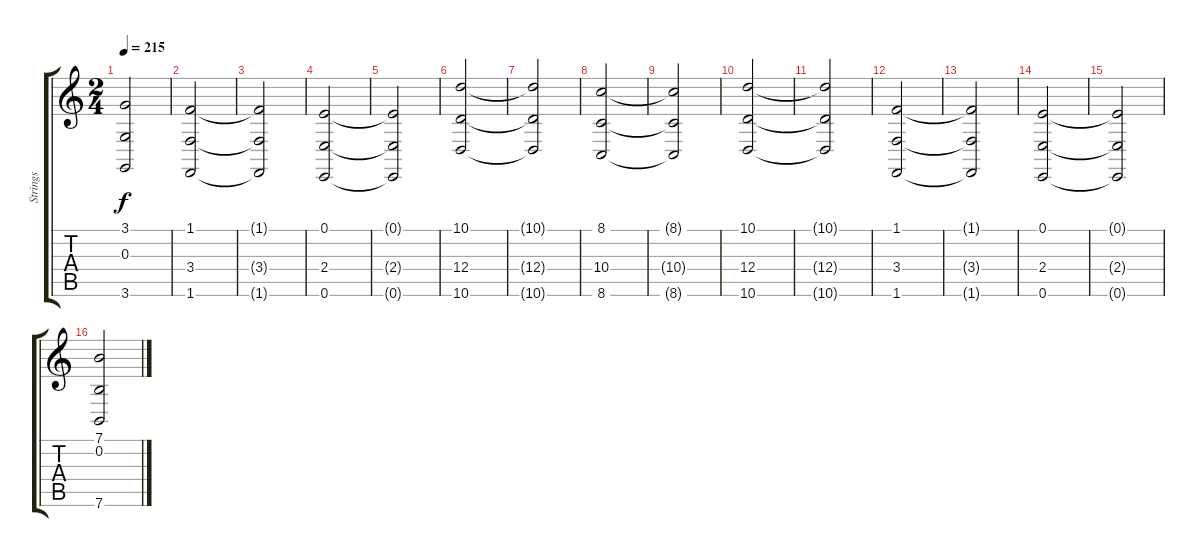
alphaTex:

\track ("Strings" "Strings") {instrument stringensemble2}
\staff {score tabs}
\tuning (E4 B3 G3 D3 A2 E2) {hide}
\ts (2 4)
\tempo 215
\clef g2
\ks c
(3.1{t} 0.3{t} 3.6{t}).2{dy f} |
(1.1 3.4 1.6).2{volume 13 balance 8 instrument synthstrings1} |
(1.1{t} 3.4{t} 1.6{t}).2 |
(0.1 2.4 0.6).2 |
(0.1{t} 2.4{t} 0.6{t}).2 |
(10.1 12.4 10.6).2 |
(10.1{t} 12.4{t} 10.6{t}).2 |
(8.1 10.4 8.6).2 |
(8.1{t} 10.4{t} 8.6{t}).2 |
(10.1 12.4 10.6).2 |
(10.1{t} 12.4{t} 10.6{t}).2 |
(1.1 3.4 1.6).2 |
(1.1{t} 3.4{t} 1.6{t}).2 |
(0.1 2.4 0.6).2 |
(0.1{t} 2.4{t} 0.6{t}).2 |
(7.1 0.2 7.6).2
